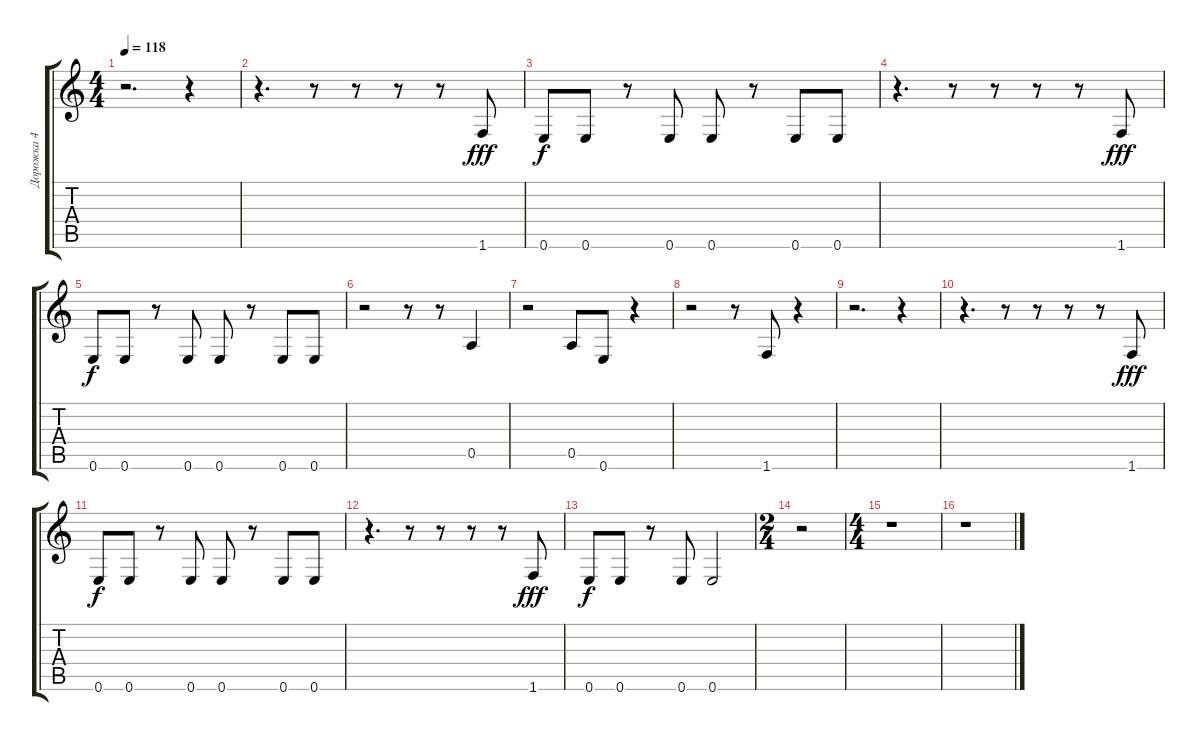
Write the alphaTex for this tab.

\track ("Дорожка 4" "Дорожка 4") {instrument electricbassfinger}
\staff {score tabs}
\tuning (E4 B3 G3 D3 A2 E2) {hide}
\ts (4 4)
\tempo 118
\clef g2
\ks c
r.2{d dy f} r.4 |
r.4{d} r.8 r.8 r.8 r.8 1.6.8{dy fff} |
0.6.8{dy f} 0.6.8 r.8 0.6.8 0.6.8 r.8 0.6.8 0.6.8 |
r.4{d} r.8 r.8 r.8 r.8 1.6.8{dy fff} |
0.6.8{dy f} 0.6.8 r.8 0.6.8 0.6.8 r.8 0.6.8 0.6.8 |
r.2 r.8 r.8 0.5.4 |
r.2 0.5.8 0.6.8 r.4 |
r.2 r.8 1.6.8 r.4 |
r.2{d} r.4 |
r.4{d} r.8 r.8 r.8 r.8 1.6.8{dy fff} |
0.6.8{dy f} 0.6.8 r.8 0.6.8 0.6.8 r.8 0.6.8 0.6.8 |
r.4{d} r.8 r.8 r.8 r.8 1.6.8{dy fff} |
0.6.8{dy f} 0.6.8 r.8 0.6.8 0.6.2 |
\ts (2 4)
r.2 |
\ts (4 4)
r.1 |
r.1
